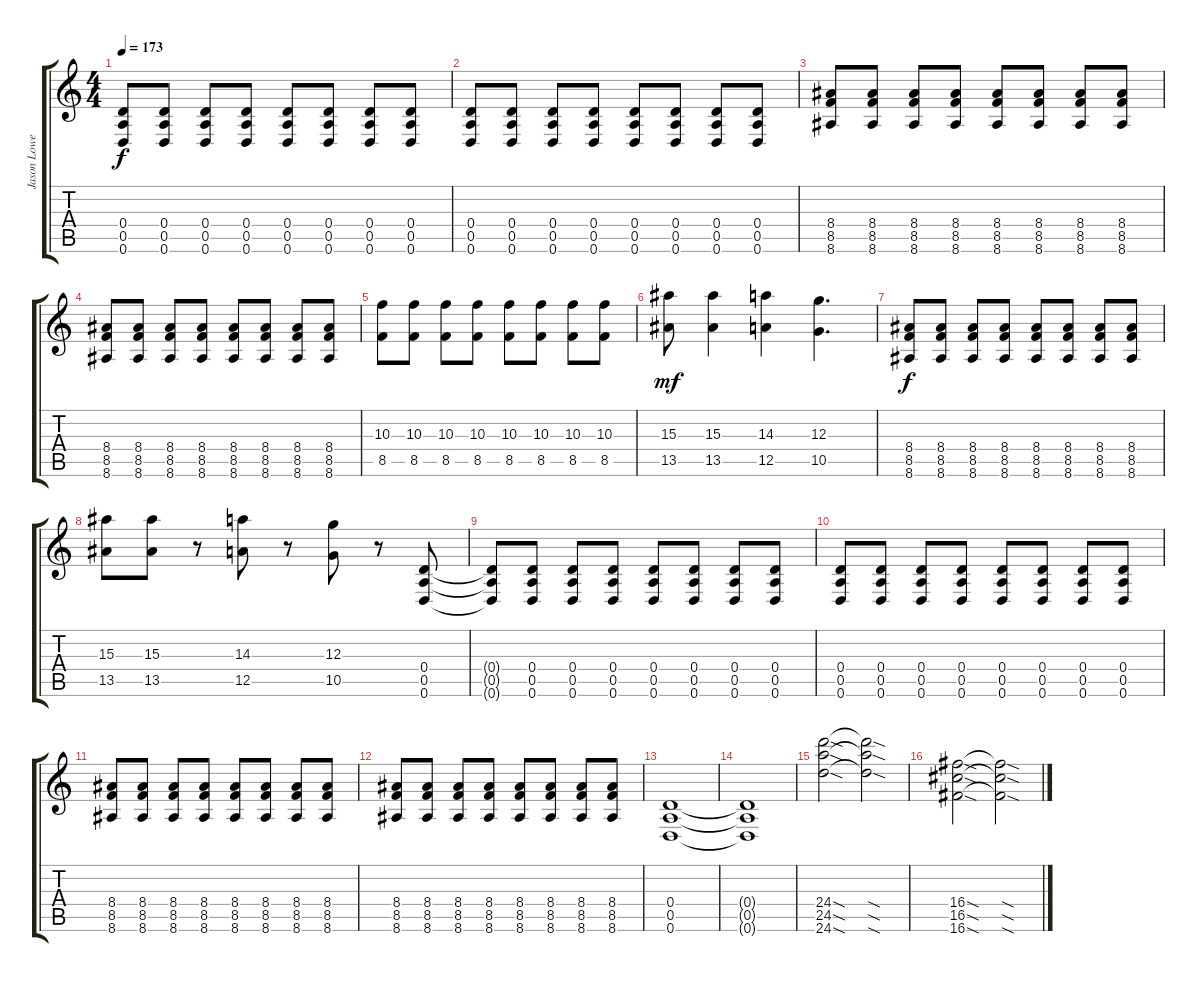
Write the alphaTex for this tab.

\track ("Jason Lowery" "Jason Lowe") {instrument distortionguitar}
\staff {score tabs}
\tuning (E4 B3 G3 D3 A2 D2) {hide}
\ts (4 4)
\tempo 173
\clef g2
\ks c
(0.4 0.5 0.6).8{dy f} (0.4 0.5 0.6).8 (0.4 0.5 0.6).8 (0.4 0.5 0.6).8 (0.4 0.5 0.6).8 (0.4 0.5 0.6).8 (0.4 0.5 0.6).8 (0.4 0.5 0.6).8 |
(0.4 0.5 0.6).8 (0.4 0.5 0.6).8 (0.4 0.5 0.6).8 (0.4 0.5 0.6).8 (0.4 0.5 0.6).8 (0.4 0.5 0.6).8 (0.4 0.5 0.6).8 (0.4 0.5 0.6).8 |
(8.4 8.5 8.6).8 (8.4 8.5 8.6).8 (8.4 8.5 8.6).8 (8.4 8.5 8.6).8 (8.4 8.5 8.6).8 (8.4 8.5 8.6).8 (8.4 8.5 8.6).8 (8.4 8.5 8.6).8 |
(8.4 8.5 8.6).8 (8.4 8.5 8.6).8 (8.4 8.5 8.6).8 (8.4 8.5 8.6).8 (8.4 8.5 8.6).8 (8.4 8.5 8.6).8 (8.4 8.5 8.6).8 (8.4 8.5 8.6).8 |
(10.3 8.5).8 (10.3 8.5).8 (10.3 8.5).8 (10.3 8.5).8 (10.3 8.5).8 (10.3 8.5).8 (10.3 8.5).8 (10.3 8.5).8 |
(15.3 13.5).8{dy mf} (15.3 13.5).4 (14.3 12.5).4 (12.3 10.5).4{d} |
(8.4 8.5 8.6).8{dy f} (8.4 8.5 8.6).8 (8.4 8.5 8.6).8 (8.4 8.5 8.6).8 (8.4 8.5 8.6).8 (8.4 8.5 8.6).8 (8.4 8.5 8.6).8 (8.4 8.5 8.6).8 |
(15.3 13.5).8 (15.3 13.5).8 r.8 (14.3 12.5).8 r.8 (12.3 10.5).8 r.8 (0.4 0.5 0.6).8 |
(0.4{t} 0.5{t} 0.6{t}).8 (0.4 0.5 0.6).8 (0.4 0.5 0.6).8 (0.4 0.5 0.6).8 (0.4 0.5 0.6).8 (0.4 0.5 0.6).8 (0.4 0.5 0.6).8 (0.4 0.5 0.6).8 |
(0.4 0.5 0.6).8 (0.4 0.5 0.6).8 (0.4 0.5 0.6).8 (0.4 0.5 0.6).8 (0.4 0.5 0.6).8 (0.4 0.5 0.6).8 (0.4 0.5 0.6).8 (0.4 0.5 0.6).8 |
(8.4 8.5 8.6).8 (8.4 8.5 8.6).8 (8.4 8.5 8.6).8 (8.4 8.5 8.6).8 (8.4 8.5 8.6).8 (8.4 8.5 8.6).8 (8.4 8.5 8.6).8 (8.4 8.5 8.6).8 |
(8.4 8.5 8.6).8 (8.4 8.5 8.6).8 (8.4 8.5 8.6).8 (8.4 8.5 8.6).8 (8.4 8.5 8.6).8 (8.4 8.5 8.6).8 (8.4 8.5 8.6).8 (8.4 8.5 8.6).8 |
(0.4 0.5 0.6).1 |
(0.4{t} 0.5{t} 0.6{t}).1 |
(24.4{sod} 24.5{sod} 24.6{sod}).2 (24.4{sod t} 24.5{sod t} 24.6{sod t}).2 |
(16.4{sod} 16.5{sod} 16.6{sod}).2 (16.4{sod t} 16.5{sod t} 16.6{sod t}).2
